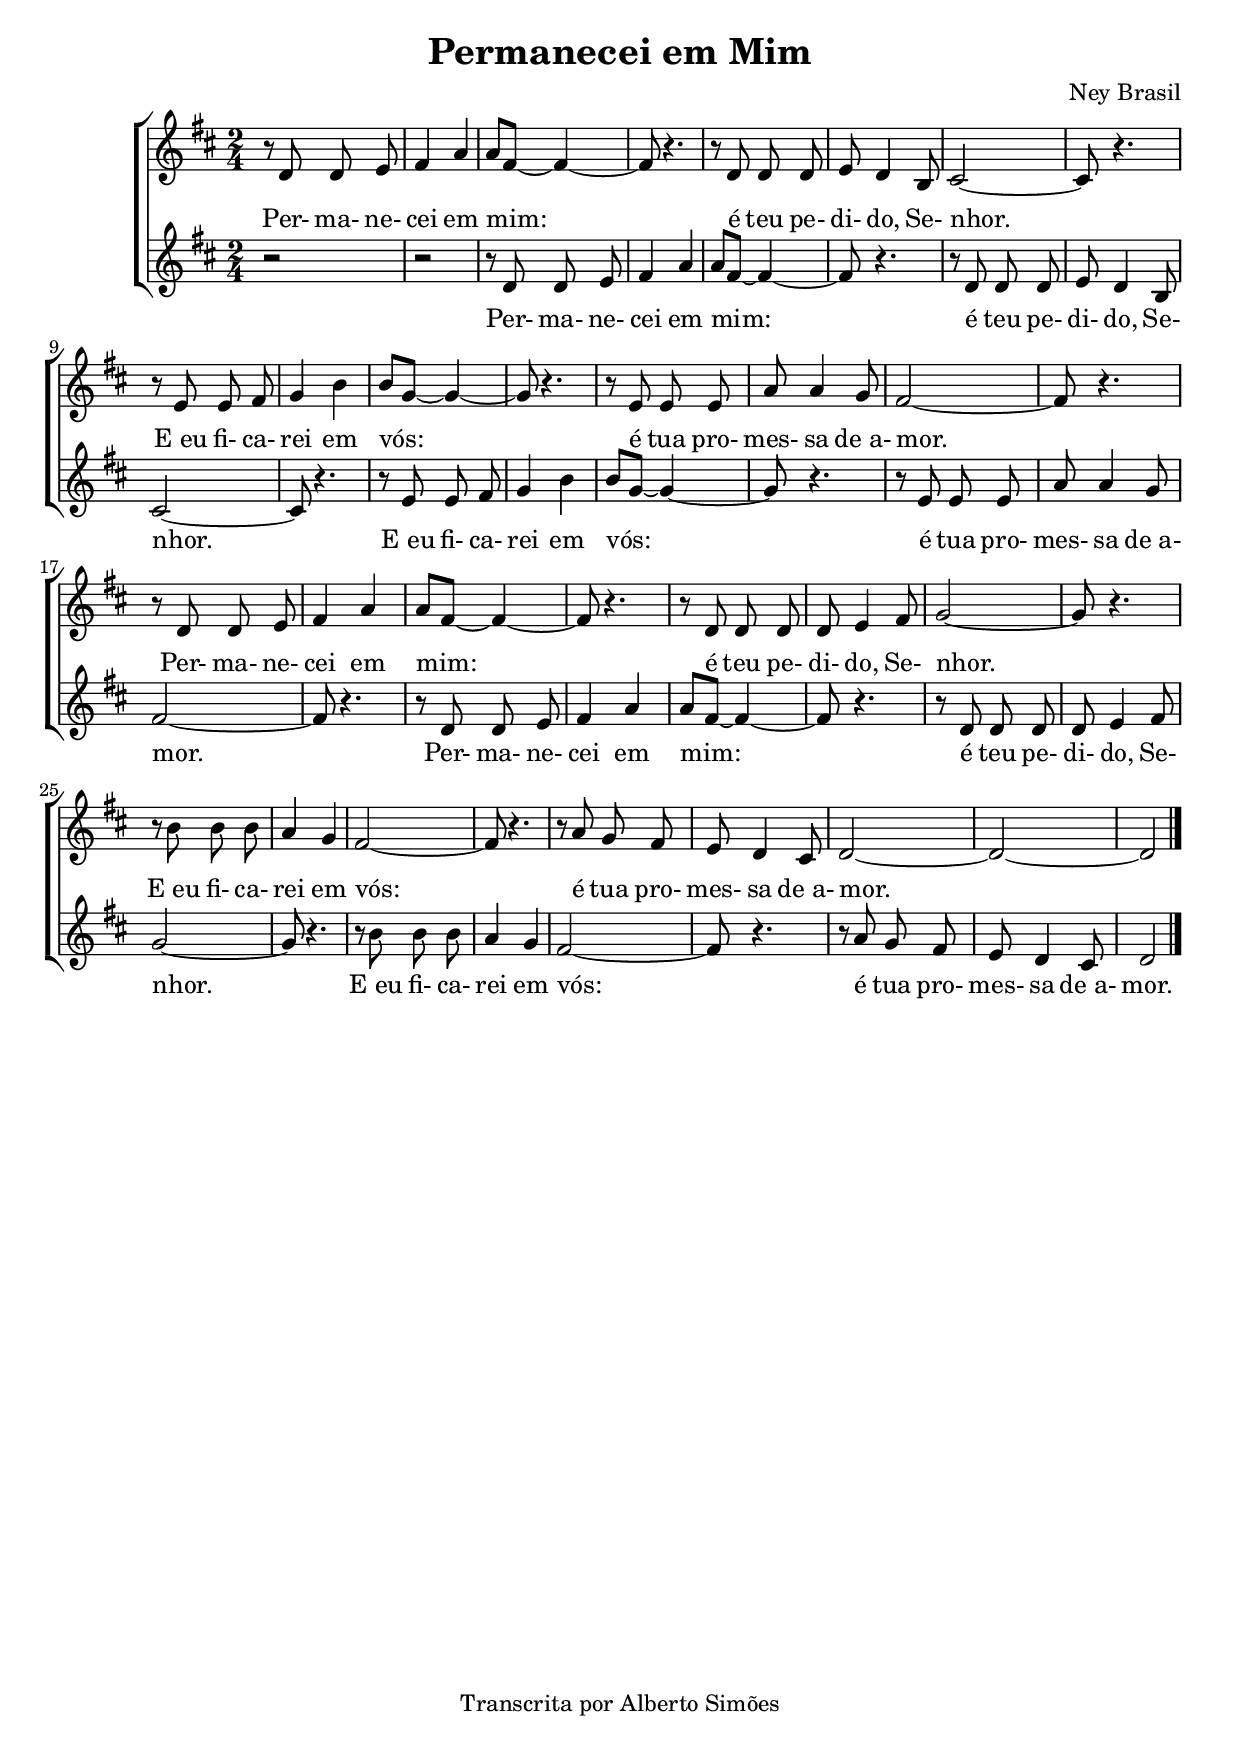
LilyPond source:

\version "2.14.0"

\header {
  title = "Permanecei em Mim"
  composer = "Ney Brasil"
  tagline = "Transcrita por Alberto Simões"

  ocasioes = "misc"
  seccao   = "misc"

}

melodyA = \relative c' {
  \time 2/4
  \key d \major
  \autoBeamOff
  r8 d d e | fis4 a |a8[ fis] ~ fis4 ~ fis8 r4. | r8 d d d | e d4 b8 |
  cis2 ~ cis8 r4. | r8 e e fis | g4 b | b8[ g] ~ g4 ~ g8 r4. | r8 e e e |
  a a4 g8 | fis2 ~ fis8 r4. | r8 d d e | fis4 a | a8[ fis] ~ fis4 ~ fis8 r4. | 
  r8 d d d | d e4 fis8 g2 ~ g8 r4. | r8 b b b | a4 g |
  fis2 ~ fis8 r4. r8 a g fis e d4 cis8 d2 ~ d2 ~ d2 \bar "|."
}

melodyB = \relative c' {
  \time 2/4
  \key d \major
  \autoBeamOff
  r2 | r2 | r8 d8 d e | fis4 a | a8[ fis] ~ fis4 ~ fis8 r4. |
  r8 d d d |e d4 b8 | cis2 ~ cis8 r4. | r8 e e fis | g4 b | b8[ g] ~ g4 ~ g8 r4. |
  r8 e e e | a a4 g8 | fis2 ~ fis8 r4.  r8 d8 d e  fis4 a 
  a8[ fis] ~ fis4 ~ fis8 r4. | r8 d d d d e4 fis8 g2 ~ g8 r4. |
  r8 b b b | a4 g | fis2 ~ fis8 r4. r8 a g fis e d4 cis8 d2
}

text = \lyricmode {
  Per- ma- ne- cei em mim:
  é teu pe- di- do, Se- nhor.
  E_eu fi- ca- rei em vós:
  é tua pro- mes- sa de_a- mor.

  Per- ma- ne- cei em mim:
  é teu pe- di- do, Se- nhor.
  E_eu fi- ca- rei em vós:
  é tua pro- mes- sa de_a- mor.
}


\score {
  <<
    \new ChoirStaff <<
      \new Staff = "upper" << \new Voice = "melA" \melodyA >>
      \new Staff = "lower" << \new Voice = "melB" \melodyB >>
      \new Lyrics \with { alignAboveContext=lower } { \lyricsto melA \text }
      \new Lyrics \with { alignBelowContext=lower } { \lyricsto melB \text }
    >>
  >>
  \layout {
    \context {
      \Staff \RemoveEmptyStaves 
      \override VerticalAxisGroup #'remove-first = ##t
    }
  }
  \midi {
    \context {
      \Score
      tempoWholesPerMinute = #(ly:make-moment 90 4)
    }
  }
}


